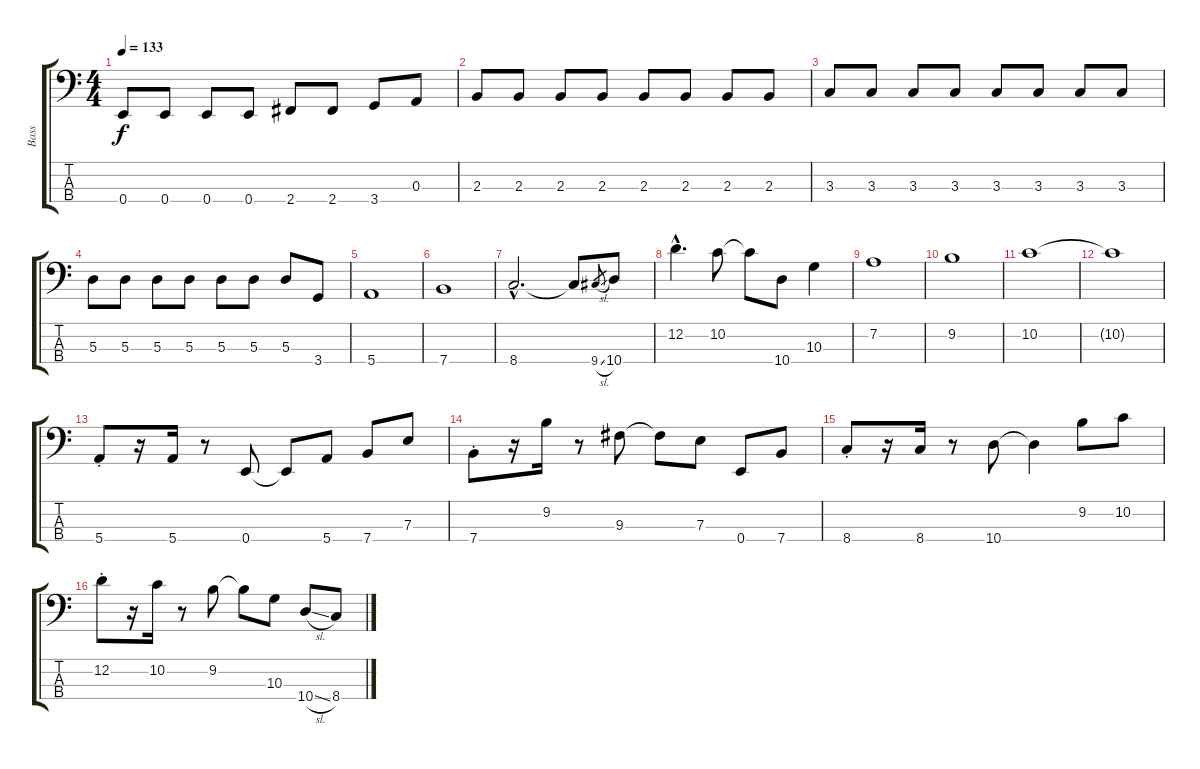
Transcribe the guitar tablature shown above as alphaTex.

\track ("Bass" "Bass") {instrument electricbasspick}
\staff {score tabs}
\tuning (G2 D2 A1 E1) {hide}
\ts (4 4)
\tempo 133
\clef f4
\ks c
0.4.8{dy f} 0.4.8 0.4.8 0.4.8 2.4.8 2.4.8 3.4.8 0.3.8 |
2.3.8 2.3.8 2.3.8 2.3.8 2.3.8 2.3.8 2.3.8 2.3.8 |
3.3.8 3.3.8 3.3.8 3.3.8 3.3.8 3.3.8 3.3.8 3.3.8 |
5.3.8 5.3.8 5.3.8 5.3.8 5.3.8 5.3.8 5.3.8 3.4.8 |
5.4.1 |
7.4.1 |
8.4{hac}.2{d} 8.4{t}.8 9.4{sl}.8{gr} 10.4.8 |
12.2{hac}.4{d} 10.2.8 10.2{t}.8 10.4.8 10.3.4 |
7.2.1 |
9.2.1 |
10.2.1 |
10.2{t}.1 |
5.4{st}.8 r.16 5.4.16 r.8 0.4.8 0.4{t}.8 5.4.8 7.4.8 7.3.8 |
7.4{st}.8 r.16 9.2.16 r.8 9.3.8 9.3{t}.8 7.3.8 0.4.8 7.4.8 |
8.4{st}.8 r.16 8.4.16 r.8 10.4.8 10.4{t}.4 9.2.8 10.2.8 |
12.2{st}.8 r.16 10.2.16 r.8 9.2.8 9.2{t}.8 10.3.8 10.4{sl}.8 8.4.8
